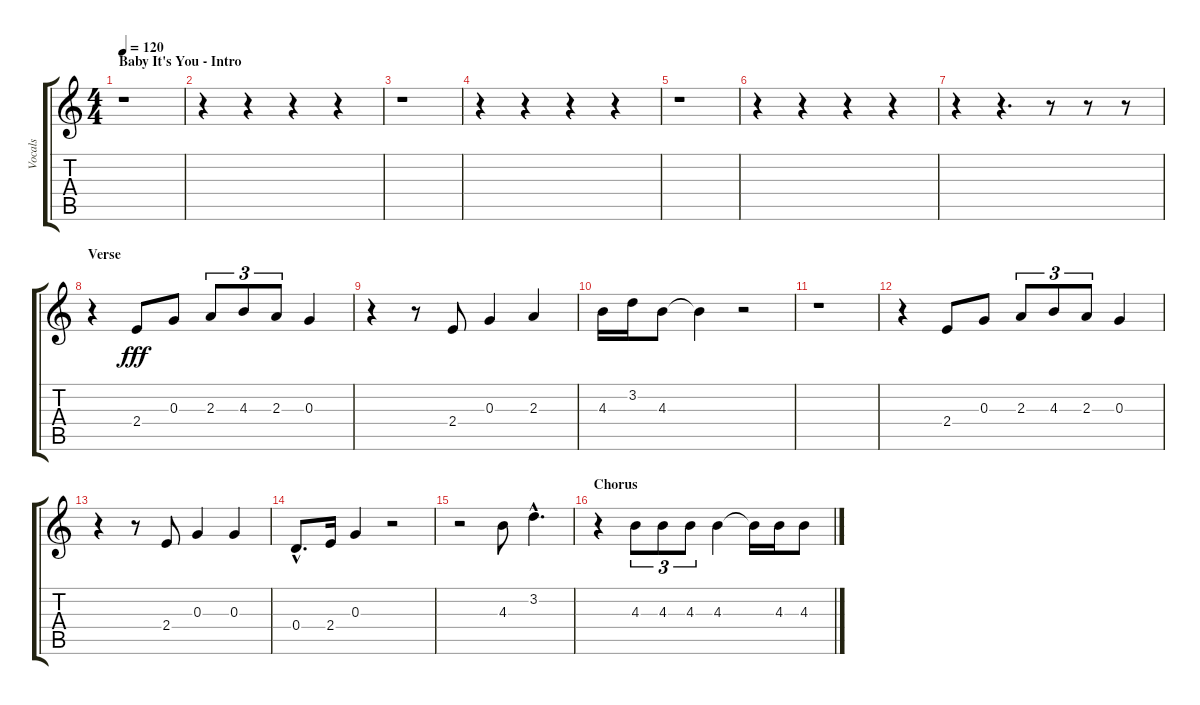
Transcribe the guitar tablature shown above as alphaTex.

\track ("Vocals" "Vocals") {instrument acousticguitarnylon}
\staff {score tabs}
\tuning (E4 B3 G3 D3 A2 E2) {hide}
\ts (4 4)
\section ("" "Baby It's You - Intro")
\tempo 120
\clef g2
\ks c
r.1{dy fff volume 16 balance 0 instrument altosax} |
r.4{txt " "} r.4 r.4 r.4 |
r.1{txt " "} |
r.4{txt " "} r.4 r.4 r.4 |
r.1{txt " "} |
r.4{txt " "} r.4 r.4 r.4 |
r.4{txt " "} r.4{d txt " "} r.8{txt " "} r.8{txt " "} r.8{txt " "} |
\section ("" "Verse")
r.4 2.4.8{txt " "} 0.3.8 2.3.8{tu (3 2)} 4.3.8{tu (3 2)} 2.3.8{tu (3 2)} 0.3.4 |
r.4 r.8 2.4.8{txt " "} 0.3.4 2.3.4 |
4.3.16{txt " "} 3.2.16 4.3.8 4.3{t}.4 r.2 |
r.1 |
r.4 2.4.8{txt " "} 0.3.8 2.3.8{tu (3 2)} 4.3.8{tu (3 2)} 2.3.8{tu (3 2)} 0.3.4 |
r.4 r.8 2.4.8{txt " "} 0.3.4 0.3.4 |
0.4{hac}.8{d txt " "} 2.4.16 0.3.4 r.2 |
r.2 4.3.8{txt " "} 3.2{hac}.4{d} |
\section ("" "Chorus")
r.4 4.3.8{tu (3 2) txt " "} 4.3.8{tu (3 2)} 4.3.8{tu (3 2) txt " "} 4.3.4 4.3{t}.16 4.3.16{txt " "} 4.3.8
